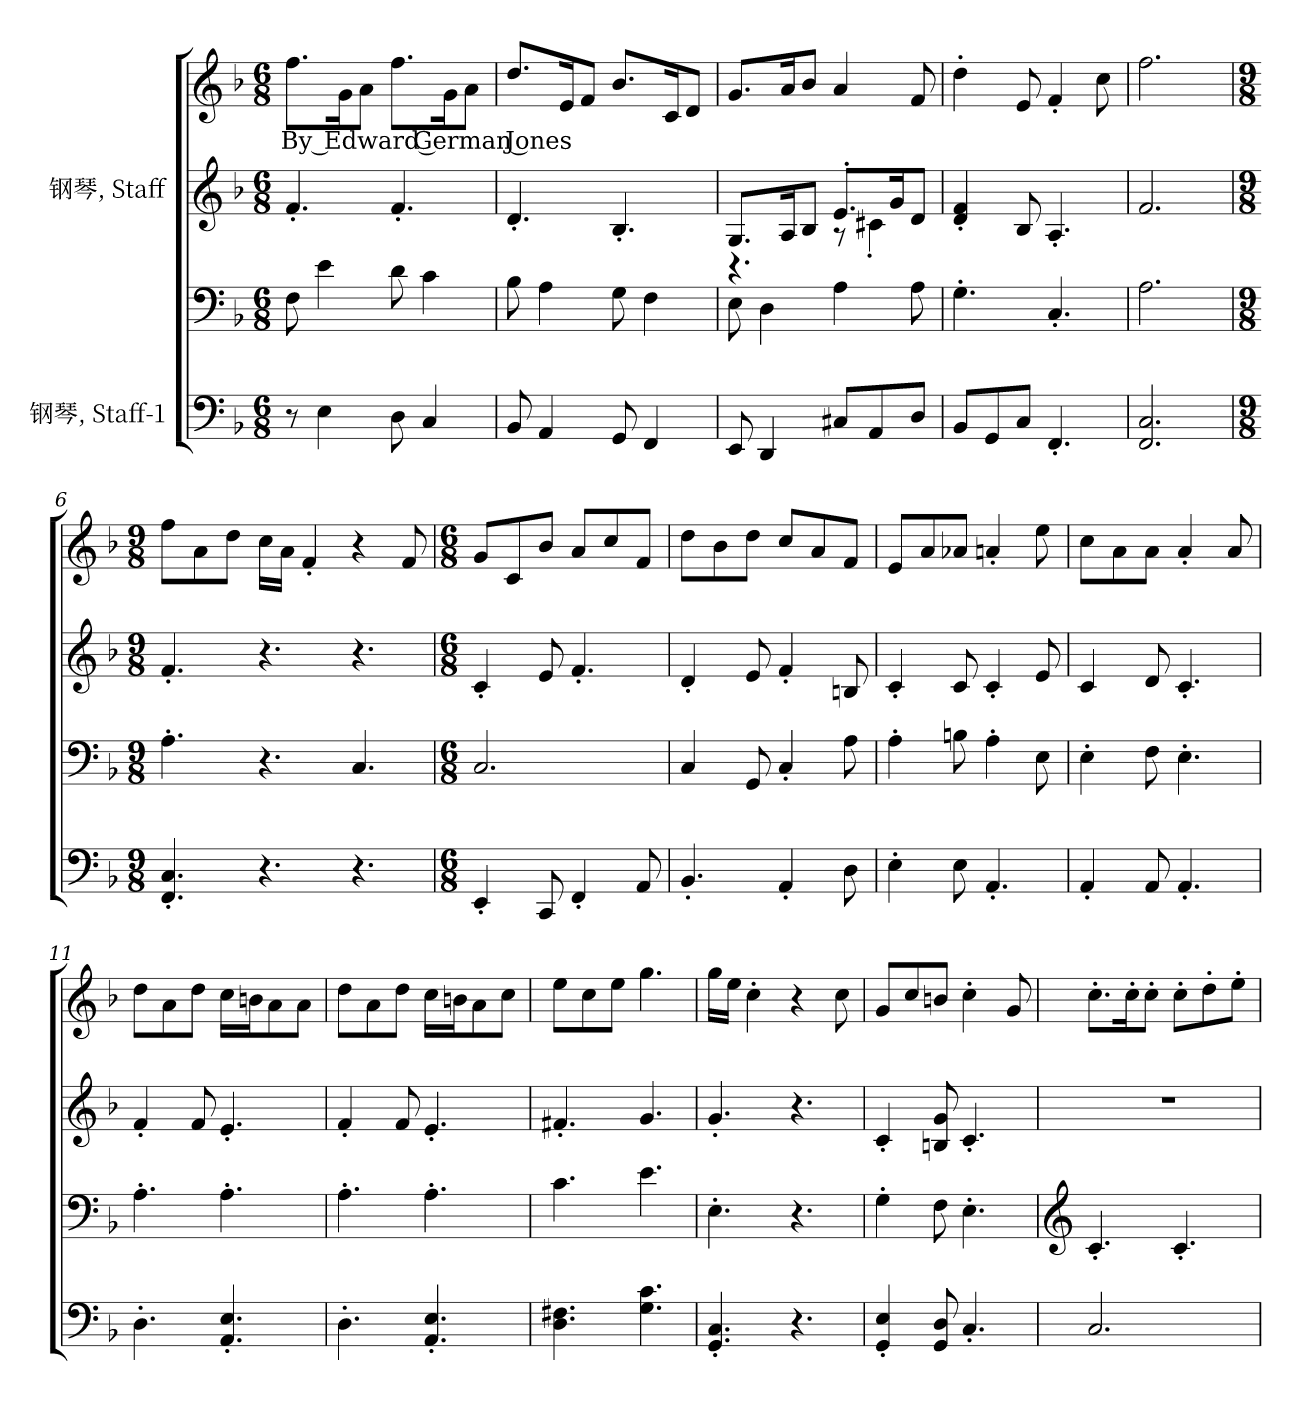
**kern	**kern	**kern	**kern	**text
*part2	*part2	*part1	*part1	*part1
*staff4	*staff3	*staff2	*staff1	*staff1
*I"钢琴, Staff-1	*	*I"钢琴, Staff	*	*
*clefF4	*clefF4	*clefG2	*clefG2	*
*k[b-]	*k[b-]	*k[b-]	*k[b-]	*
*M6/8	*M6/8	*M6/8	*M6/8	*
*MM160	*MM160	*MM160	*MM160	*
=1	=1	=1	=1	=1
8r	8F\	4.f'/	8.ff\L	By Edward German Jones
4E\	4e\	.	.	.
.	.	.	16g\K	.
.	.	.	8a\J	.
8D\	8d\	4.f'/	8.ff\L	.
4C/	4c\	.	.	.
.	.	.	16g\K	.
.	.	.	8a\J	.
=2	=2	=2	=2	=2
8BB-/	8B-\	4.d'/	8.dd/L	.
4AA/	4A\	.	.	.
.	.	.	16e/K	.
.	.	.	8f/J	.
8GG/	8G\	4.B-'/	8.b-/L	.
4FF/	4F\	.	.	.
.	.	.	16c/K	.
.	.	.	8d/J	.
=3	=3	=3	=3	=3
*	*	*^	*	*
8EE/	8E\	8.G/L	4.r	8.g/L	.
4DD/	4D\	.	.	.	.
.	.	16A/K	.	16a/K	.
.	.	8B-/J	.	8b-/J	.
8C#X/L	4A\	8.e'/L	8r	4a/	.
8AA/	.	.	4c#X'\	.	.
.	.	16g/K	.	.	.
8D/J	8A\	8d/J	.	8f/	.
*	*	*v	*v	*	*
!!LO:LB:g=z
=4	=4	=4	=4	=4
8BB-/L	4.G'\	4d/' 4f/'	4dd'\	.
8GG/	.	.	.	.
8C/J	.	8B-/	8e/	.
4.FF'/	4.C'/	4.A'/	4f'/	.
.	.	.	8cc\	.
=5	=5	=5	=5	=5
2.FF/ 2.C/	2.A\	2.f/	2.ff\	.
=6	=6	=6	=6	=6
*M9/8	*M9/8	*M9/8	*M9/8	*
4.FF/' 4.C/'	4.A'\	4.f'/	8ff\L	.
.	.	.	8a\	.
.	.	.	8dd\J	.
4.r	4.r	4.r	16cc\LL	.
.	.	.	16a\JJ	.
.	.	.	4f'/	.
4.r	4.C/	4.r	4r	.
.	.	.	8f/	.
=7	=7	=7	=7	=7
*M6/8	*M6/8	*M6/8	*M6/8	*
4EE'/	2.C/	4c'/	8g/L	.
.	.	.	8c/	.
8CC/	.	8e/	8b-/J	.
4FF'/	.	4.f'/	8a/L	.
.	.	.	8cc/	.
8AA/	.	.	8f/J	.
=8	=8	=8	=8	=8
4.BB-'/	4C/	4d'/	8dd\L	.
.	.	.	8b-\	.
.	8GG/	8e/	8dd\J	.
4AA'/	4C'/	4f'/	8cc/L	.
.	.	.	8a/	.
8D\	8A\	8Bn/	8f/J	.
!!LO:LB:g=z
=9	=9	=9	=9	=9
4E'\	4A'\	4c'/	8e/L	.
.	.	.	8a/	.
8E\	8Bn\	8c/	8a-X/J	.
4.AA'/	4A'\	4c'/	4an'/	.
.	8E\	8e/	8ee\	.
=10	=10	=10	=10	=10
4AA'/	4E'\	4c/	8cc\L	.
.	.	.	8a\	.
8AA/	8F\	8d/	8a\J	.
4.AA'/	4.E'\	4.c'/	4a'/	.
.	.	.	8a/	.
=11	=11	=11	=11	=11
4.D'\	4.A'\	4f'/	8dd\L	.
.	.	.	8a\	.
.	.	8f/	8dd\J	.
4.AA/' 4.E/'	4.A'\	4.e'/	16cc\LL	.
.	.	.	16bn\J	.
.	.	.	8a\	.
.	.	.	8a\J	.
=12	=12	=12	=12	=12
4.D'\	4.A'\	4f'/	8dd\L	.
.	.	.	8a\	.
.	.	8f/	8dd\J	.
4.AA/' 4.E/'	4.A'\	4.e'/	16cc\LL	.
.	.	.	16bn\J	.
.	.	.	8a\	.
.	.	.	8cc\J	.
=13	=13	=13	=13	=13
4.D\ 4.F#X\	4.c\	4.f#X'/	8ee\L	.
.	.	.	8cc\	.
.	.	.	8ee\J	.
4.G\ 4.c\	4.e\	4.g/	4.gg\	.
!!LO:PB:g=z
=14	=14	=14	=14	=14
4.GG/' 4.C/'	4.E'\	4.g'/	16gg\LL	.
.	.	.	16ee\JJ	.
.	.	.	4cc'\	.
4.r	4.r	4.r	4r	.
.	.	.	8cc\	.
=15	=15	=15	=15	=15
4GG/' 4E/'	4G'\	4c'/	8g/L	.
.	.	.	8cc/	.
8GG/ 8D/	8F\	8Bn/ 8g/	8bn/J	.
4.C'/	4.E'\	4.c'/	4cc'\	.
.	.	.	8g/	.
=16	=16	=16	=16	=16
*	*clefG2	*	*	*
2.C/	4.c'/	2.r	8.cc'\L	.
.	.	.	16cc'\K	.
.	.	.	8cc'\J	.
.	4.c'/	.	8cc'\L	.
.	.	.	8dd'\	.
.	.	.	8ee'\J	.
=	=	=	=	=
*-	*-	*-	*-	*-
